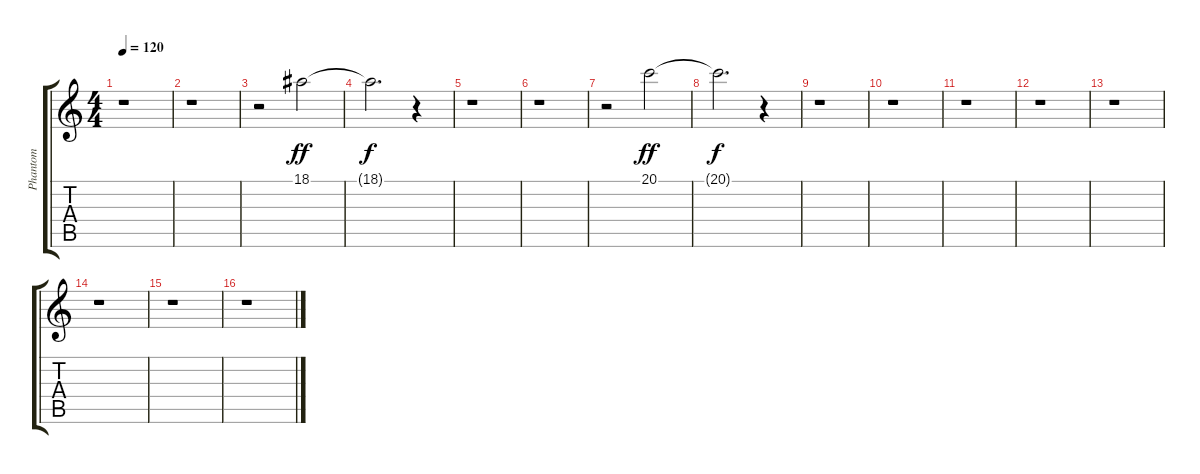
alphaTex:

\track ("Phantom" "Phantom") {instrument electricpiano2}
\staff {score tabs}
\tuning (E4 B3 G3 D3 A2 E2) {hide}
\ts (4 4)
\tempo 120
\clef g2
\ks c
r.1{dy f} |
r.1 |
r.2 18.1.2{dy ff} |
18.1{t}.2{d dy f} r.4 |
r.1 |
r.1 |
r.2 20.1.2{dy ff} |
20.1{t}.2{d dy f} r.4 |
r.1 |
r.1 |
r.1 |
r.1 |
r.1 |
r.1 |
r.1 |
r.1
